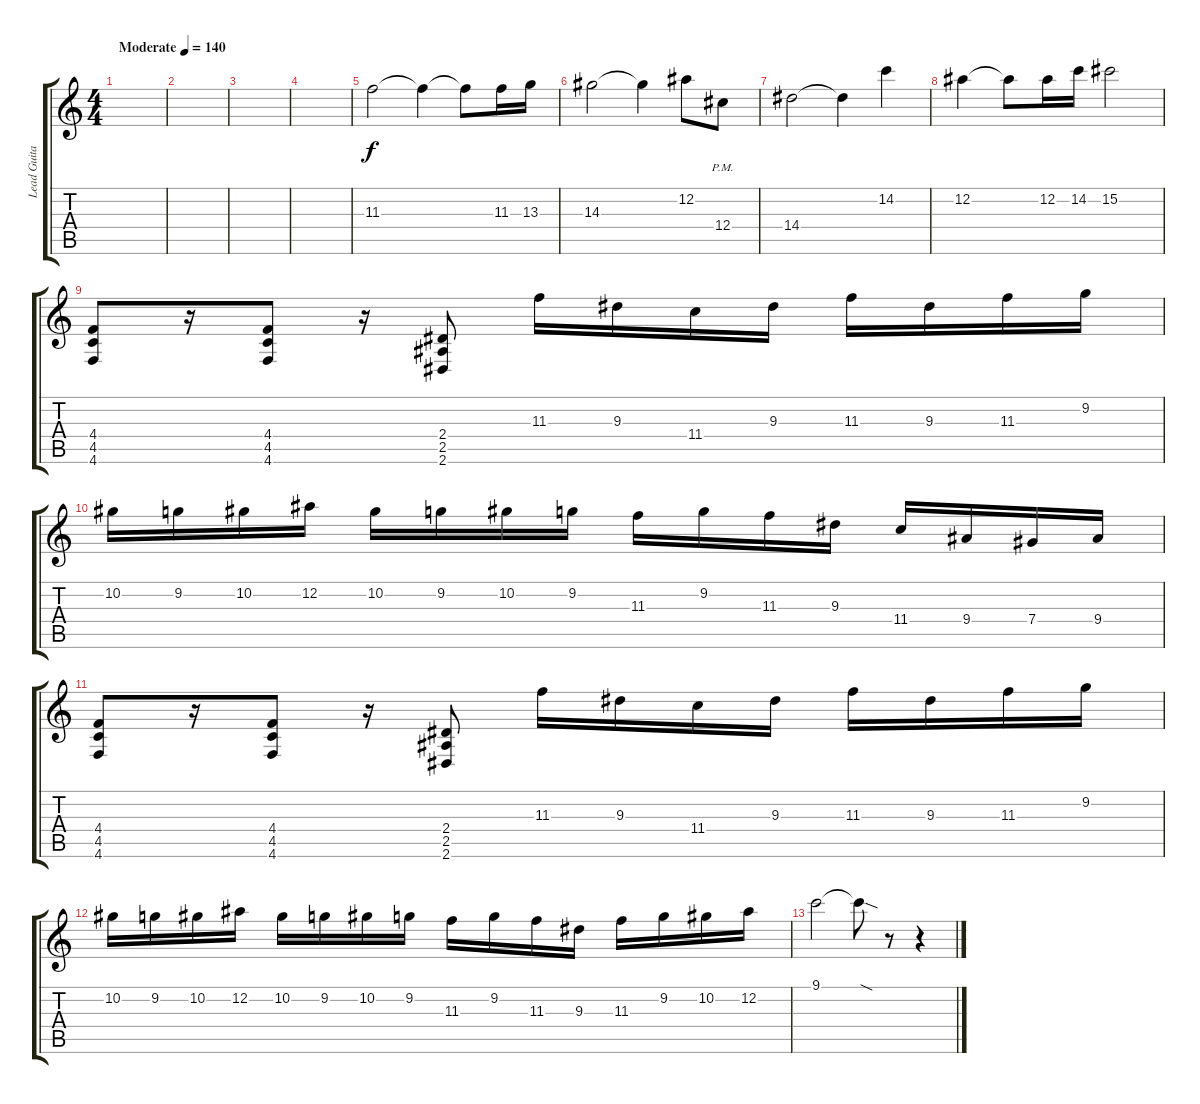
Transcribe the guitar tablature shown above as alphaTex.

\track ("Lead Guitar" "Lead Guita") {instrument distortionguitar}
\staff {score tabs}
\tuning (Eb4 Bb3 Gb3 Db3 Ab2 Db2) {hide}
\ts (4 4)
\tempo (140 "Moderate")
\clef g2
\ks c
|
|
|
|
11.3.2 11.3{t}.4 11.3{t}.8 11.3.16 13.3.16 |
14.3.2 14.3{t}.4 12.2.8 12.4{pm}.8 |
14.4.2 14.4{t}.4 14.2.4 |
12.2.4 12.2{t}.8 12.2.16 14.2.16 15.2.2 |
(4.4 4.5 4.6).8 r.16 (4.4 4.5 4.6).8 r.16 (2.4 2.5 2.6).8 11.3.16 9.3.16 11.4.16 9.3.16 11.3.16 9.3.16 11.3.16 9.2.16 |
10.2.16 9.2.16 10.2.16 12.2.16 10.2.16 9.2.16 10.2.16 9.2.16 11.3.16 9.2.16 11.3.16 9.3.16 11.4.16 9.4.16 7.4.16 9.4.16 |
(4.4 4.5 4.6).8 r.16 (4.4 4.5 4.6).8 r.16 (2.4 2.5 2.6).8 11.3.16 9.3.16 11.4.16 9.3.16 11.3.16 9.3.16 11.3.16 9.2.16 |
10.2.16 9.2.16 10.2.16 12.2.16 10.2.16 9.2.16 10.2.16 9.2.16 11.3.16 9.2.16 11.3.16 9.3.16 11.3.16 9.2.16 10.2.16 12.2.16 |
9.1.2 9.1{sod t}.8 r.8 r.4
